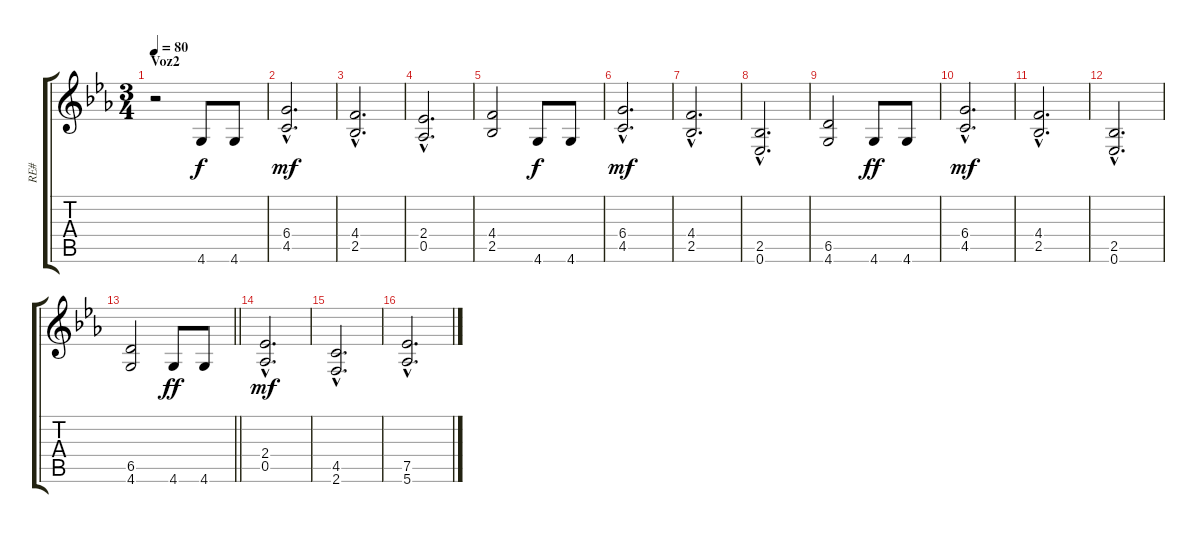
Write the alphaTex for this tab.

\track ("RE#" "RE#") {instrument overdrivenguitar}
\staff {score tabs}
\tuning (Eb4 Bb3 Gb3 Db3 Ab2 Eb2) {hide}
\ts (3 4)
\section ("" "Voz2")
\tempo 80
\clef g2
\ks eb
r.2{dy f} 4.6.8 4.6.8 |
(6.4{hac} 4.5{hac}).2{d dy mf} |
(4.4{hac} 2.5{hac}).2{d} |
(2.4{hac} 0.5{hac}).2{d} |
(4.4 2.5).2 4.6.8{dy f} 4.6.8 |
(6.4{hac} 4.5{hac}).2{d dy mf} |
(4.4{hac} 2.5{hac}).2{d} |
(2.5{hac} 0.6{hac}).2{d} |
(6.5 4.6).2 4.6.8{dy ff} 4.6.8 |
(6.4{hac} 4.5{hac}).2{d dy mf} |
(4.4{hac} 2.5{hac}).2{d} |
(2.5{hac} 0.6{hac}).2{d} |
\barLineRight lightlight
(6.5 4.6).2 4.6.8{dy ff} 4.6.8 |
\section ("" "")
(2.4{hac} 0.5{hac}).2{d dy mf} |
(4.5{hac} 2.6{hac}).2{d} |
(7.5{hac} 5.6{hac}).2{d}
